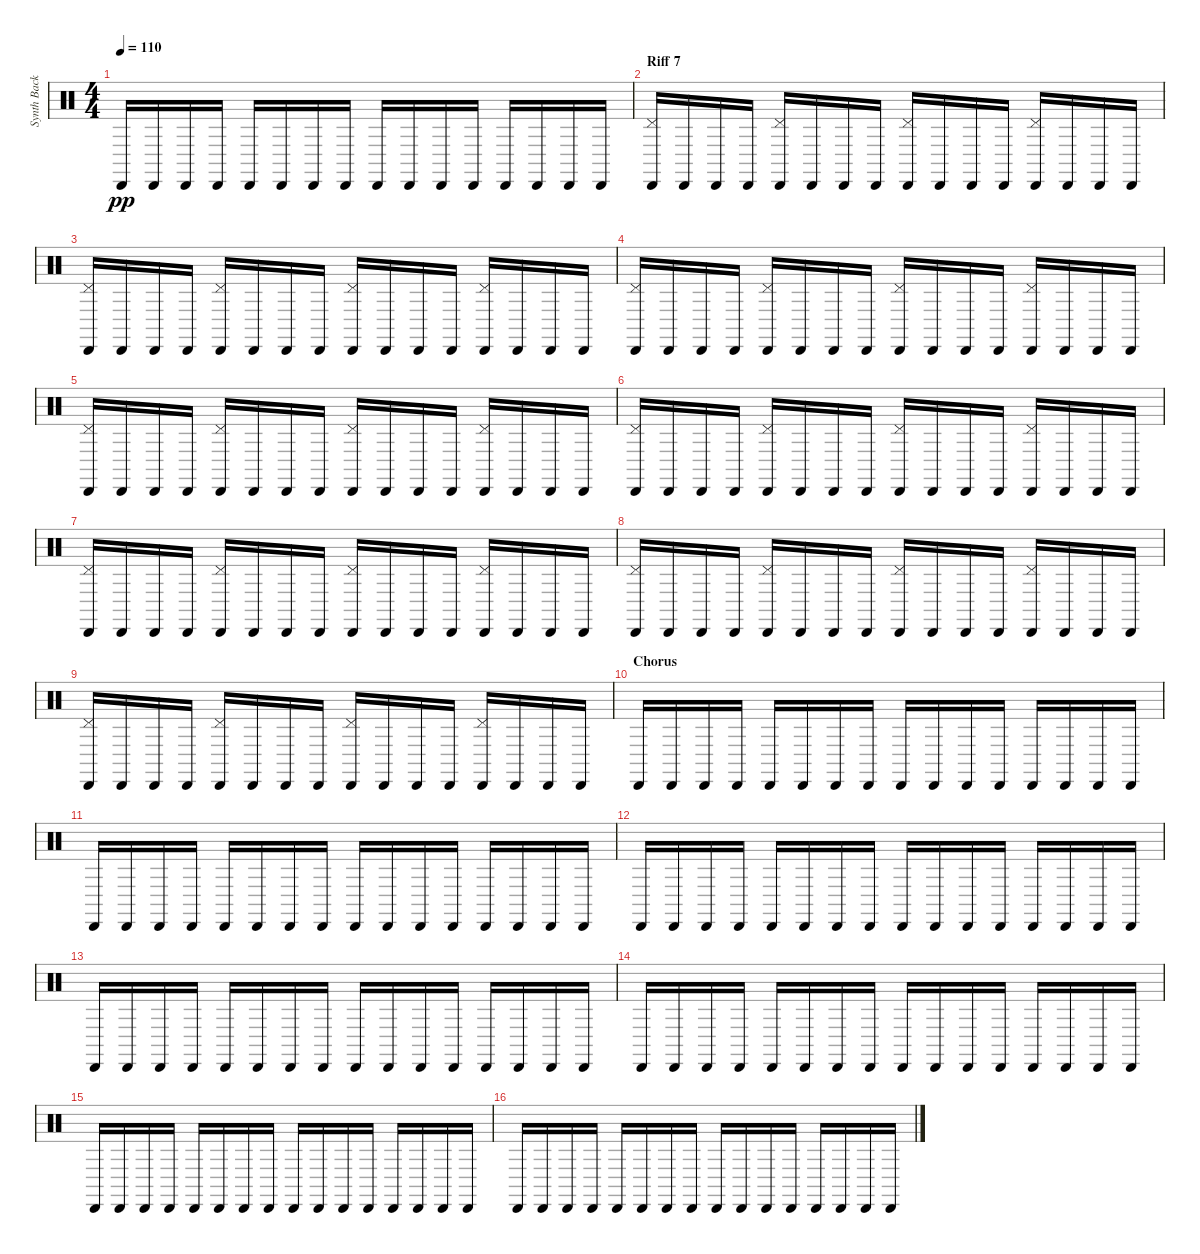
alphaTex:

\track ("Synth Background Rhythm" "Synth Back") {instrument percussion}
\staff {score}
\articulation defaults
\ts (4 4)
\tempo 110
\clef neutral
\ks c "Cabasa (hit)".16{dy pp} "Cabasa (hit)".16 "Cabasa (hit)".16 "Cabasa (hit)".16 "Cabasa (hit)".16 "Cabasa (hit)".16 "Cabasa (hit)".16 "Cabasa (hit)".16 "Cabasa (hit)".16 "Cabasa (hit)".16 "Cabasa (hit)".16 "Cabasa (hit)".16 "Cabasa (hit)".16 "Cabasa (hit)".16 "Cabasa (hit)".16 "Cabasa (hit)".16
|
\section ("" "Riff 7")
("Pedal Hi-Hat (hit)" "Cabasa (hit)").16 "Cabasa (hit)".16 "Cabasa (hit)".16 "Cabasa (hit)".16 ("Pedal Hi-Hat (hit)" "Cabasa (hit)").16 "Cabasa (hit)".16 "Cabasa (hit)".16 "Cabasa (hit)".16 ("Pedal Hi-Hat (hit)" "Cabasa (hit)").16 "Cabasa (hit)".16 "Cabasa (hit)".16 "Cabasa (hit)".16 ("Pedal Hi-Hat (hit)" "Cabasa (hit)").16 "Cabasa (hit)".16 "Cabasa (hit)".16 "Cabasa (hit)".16 |
("Pedal Hi-Hat (hit)" "Cabasa (hit)").16 "Cabasa (hit)".16 "Cabasa (hit)".16 "Cabasa (hit)".16 ("Pedal Hi-Hat (hit)" "Cabasa (hit)").16 "Cabasa (hit)".16 "Cabasa (hit)".16 "Cabasa (hit)".16 ("Pedal Hi-Hat (hit)" "Cabasa (hit)").16 "Cabasa (hit)".16 "Cabasa (hit)".16 "Cabasa (hit)".16 ("Pedal Hi-Hat (hit)" "Cabasa (hit)").16 "Cabasa (hit)".16 "Cabasa (hit)".16 "Cabasa (hit)".16 |
("Pedal Hi-Hat (hit)" "Cabasa (hit)").16 "Cabasa (hit)".16 "Cabasa (hit)".16 "Cabasa (hit)".16 ("Pedal Hi-Hat (hit)" "Cabasa (hit)").16 "Cabasa (hit)".16 "Cabasa (hit)".16 "Cabasa (hit)".16 ("Pedal Hi-Hat (hit)" "Cabasa (hit)").16 "Cabasa (hit)".16 "Cabasa (hit)".16 "Cabasa (hit)".16 ("Pedal Hi-Hat (hit)" "Cabasa (hit)").16 "Cabasa (hit)".16 "Cabasa (hit)".16 "Cabasa (hit)".16 |
("Pedal Hi-Hat (hit)" "Cabasa (hit)").16 "Cabasa (hit)".16 "Cabasa (hit)".16 "Cabasa (hit)".16 ("Pedal Hi-Hat (hit)" "Cabasa (hit)").16 "Cabasa (hit)".16 "Cabasa (hit)".16 "Cabasa (hit)".16 ("Pedal Hi-Hat (hit)" "Cabasa (hit)").16 "Cabasa (hit)".16 "Cabasa (hit)".16 "Cabasa (hit)".16 ("Pedal Hi-Hat (hit)" "Cabasa (hit)").16 "Cabasa (hit)".16 "Cabasa (hit)".16 "Cabasa (hit)".16 |
("Pedal Hi-Hat (hit)" "Cabasa (hit)").16 "Cabasa (hit)".16 "Cabasa (hit)".16 "Cabasa (hit)".16 ("Pedal Hi-Hat (hit)" "Cabasa (hit)").16 "Cabasa (hit)".16 "Cabasa (hit)".16 "Cabasa (hit)".16 ("Pedal Hi-Hat (hit)" "Cabasa (hit)").16 "Cabasa (hit)".16 "Cabasa (hit)".16 "Cabasa (hit)".16 ("Pedal Hi-Hat (hit)" "Cabasa (hit)").16 "Cabasa (hit)".16 "Cabasa (hit)".16 "Cabasa (hit)".16 |
("Pedal Hi-Hat (hit)" "Cabasa (hit)").16 "Cabasa (hit)".16 "Cabasa (hit)".16 "Cabasa (hit)".16 ("Pedal Hi-Hat (hit)" "Cabasa (hit)").16 "Cabasa (hit)".16 "Cabasa (hit)".16 "Cabasa (hit)".16 ("Pedal Hi-Hat (hit)" "Cabasa (hit)").16 "Cabasa (hit)".16 "Cabasa (hit)".16 "Cabasa (hit)".16 ("Pedal Hi-Hat (hit)" "Cabasa (hit)").16 "Cabasa (hit)".16 "Cabasa (hit)".16 "Cabasa (hit)".16 |
("Pedal Hi-Hat (hit)" "Cabasa (hit)").16 "Cabasa (hit)".16 "Cabasa (hit)".16 "Cabasa (hit)".16 ("Pedal Hi-Hat (hit)" "Cabasa (hit)").16 "Cabasa (hit)".16 "Cabasa (hit)".16 "Cabasa (hit)".16 ("Pedal Hi-Hat (hit)" "Cabasa (hit)").16 "Cabasa (hit)".16 "Cabasa (hit)".16 "Cabasa (hit)".16 ("Pedal Hi-Hat (hit)" "Cabasa (hit)").16 "Cabasa (hit)".16 "Cabasa (hit)".16 "Cabasa (hit)".16 |
("Pedal Hi-Hat (hit)" "Cabasa (hit)").16 "Cabasa (hit)".16 "Cabasa (hit)".16 "Cabasa (hit)".16 ("Pedal Hi-Hat (hit)" "Cabasa (hit)").16 "Cabasa (hit)".16 "Cabasa (hit)".16 "Cabasa (hit)".16 ("Pedal Hi-Hat (hit)" "Cabasa (hit)").16 "Cabasa (hit)".16 "Cabasa (hit)".16 "Cabasa (hit)".16 ("Pedal Hi-Hat (hit)" "Cabasa (hit)").16 "Cabasa (hit)".16 "Cabasa (hit)".16 "Cabasa (hit)".16 |
\section ("" "Chorus")
"Cabasa (hit)".16 "Cabasa (hit)".16 "Cabasa (hit)".16 "Cabasa (hit)".16 "Cabasa (hit)".16 "Cabasa (hit)".16 "Cabasa (hit)".16 "Cabasa (hit)".16 "Cabasa (hit)".16 "Cabasa (hit)".16 "Cabasa (hit)".16 "Cabasa (hit)".16 "Cabasa (hit)".16 "Cabasa (hit)".16 "Cabasa (hit)".16 "Cabasa (hit)".16 |
"Cabasa (hit)".16 "Cabasa (hit)".16 "Cabasa (hit)".16 "Cabasa (hit)".16 "Cabasa (hit)".16 "Cabasa (hit)".16 "Cabasa (hit)".16 "Cabasa (hit)".16 "Cabasa (hit)".16 "Cabasa (hit)".16 "Cabasa (hit)".16 "Cabasa (hit)".16 "Cabasa (hit)".16 "Cabasa (hit)".16 "Cabasa (hit)".16 "Cabasa (hit)".16 |
"Cabasa (hit)".16 "Cabasa (hit)".16 "Cabasa (hit)".16 "Cabasa (hit)".16 "Cabasa (hit)".16 "Cabasa (hit)".16 "Cabasa (hit)".16 "Cabasa (hit)".16 "Cabasa (hit)".16 "Cabasa (hit)".16 "Cabasa (hit)".16 "Cabasa (hit)".16 "Cabasa (hit)".16 "Cabasa (hit)".16 "Cabasa (hit)".16 "Cabasa (hit)".16 |
"Cabasa (hit)".16 "Cabasa (hit)".16 "Cabasa (hit)".16 "Cabasa (hit)".16 "Cabasa (hit)".16 "Cabasa (hit)".16 "Cabasa (hit)".16 "Cabasa (hit)".16 "Cabasa (hit)".16 "Cabasa (hit)".16 "Cabasa (hit)".16 "Cabasa (hit)".16 "Cabasa (hit)".16 "Cabasa (hit)".16 "Cabasa (hit)".16 "Cabasa (hit)".16 |
"Cabasa (hit)".16 "Cabasa (hit)".16 "Cabasa (hit)".16 "Cabasa (hit)".16 "Cabasa (hit)".16 "Cabasa (hit)".16 "Cabasa (hit)".16 "Cabasa (hit)".16 "Cabasa (hit)".16 "Cabasa (hit)".16 "Cabasa (hit)".16 "Cabasa (hit)".16 "Cabasa (hit)".16 "Cabasa (hit)".16 "Cabasa (hit)".16 "Cabasa (hit)".16 |
"Cabasa (hit)".16 "Cabasa (hit)".16 "Cabasa (hit)".16 "Cabasa (hit)".16 "Cabasa (hit)".16 "Cabasa (hit)".16 "Cabasa (hit)".16 "Cabasa (hit)".16 "Cabasa (hit)".16 "Cabasa (hit)".16 "Cabasa (hit)".16 "Cabasa (hit)".16 "Cabasa (hit)".16 "Cabasa (hit)".16 "Cabasa (hit)".16 "Cabasa (hit)".16 |
"Cabasa (hit)".16 "Cabasa (hit)".16 "Cabasa (hit)".16 "Cabasa (hit)".16 "Cabasa (hit)".16 "Cabasa (hit)".16 "Cabasa (hit)".16 "Cabasa (hit)".16 "Cabasa (hit)".16 "Cabasa (hit)".16 "Cabasa (hit)".16 "Cabasa (hit)".16 "Cabasa (hit)".16 "Cabasa (hit)".16 "Cabasa (hit)".16 "Cabasa (hit)".16
